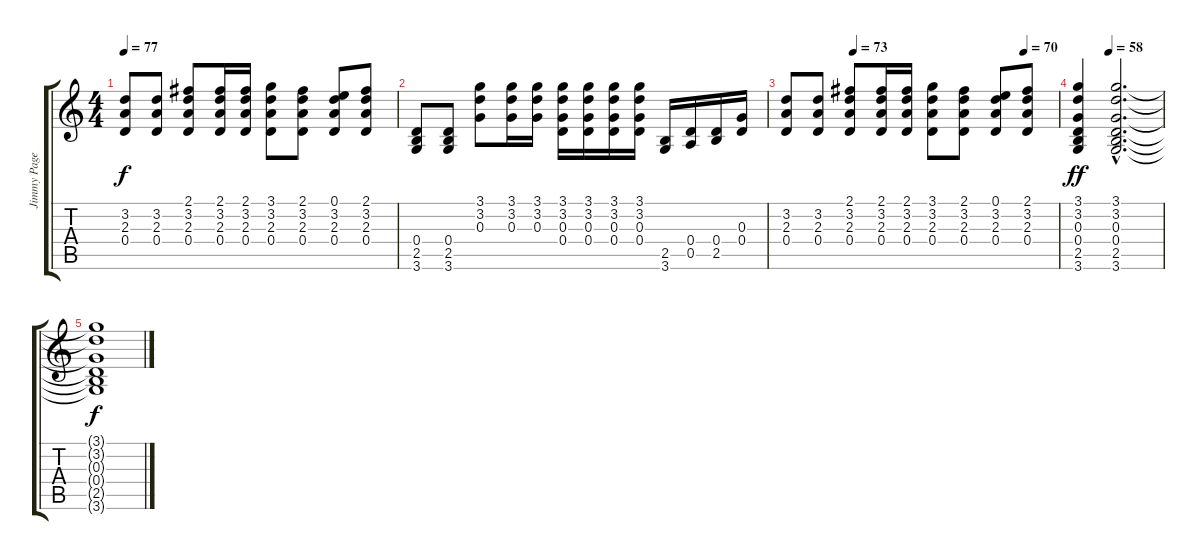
\track ("Jimmy Page" "Jimmy Page") {instrument acousticguitarsteel}
\staff {score tabs}
\tuning (E4 B3 G3 D3 A2 E2) {hide}
\ts (4 4)
\tempo 77
\clef g2
\ks c
(3.2 2.3 0.4).8{dy f} (3.2 2.3 0.4).8 (2.1 3.2 2.3 0.4).8 (2.1 3.2 2.3 0.4).16 (2.1 3.2 2.3 0.4).16 (3.1 3.2 2.3 0.4).8 (2.1 3.2 2.3 0.4).8 (0.1 3.2 2.3 0.4).8 (2.1 3.2 2.3 0.4).8 |
(0.4 2.5 3.6).8 (0.4 2.5 3.6).8 (3.1 3.2 0.3).8 (3.1 3.2 0.3).16 (3.1 3.2 0.3).16 (3.1 3.2 0.3 0.4).16 (3.1 3.2 0.3 0.4).16 (3.1 3.2 0.3 0.4).16 (3.1 3.2 0.3 0.4).16 (2.5 3.6).16 (0.4 0.5).16 (0.4 2.5).16 (0.3 0.4).16 |
\tempo (73 0.25)
\tempo (70 0.875)
(3.2 2.3 0.4).8 (3.2 2.3 0.4).8 (2.1 3.2 2.3 0.4).8 (2.1 3.2 2.3 0.4).16 (2.1 3.2 2.3 0.4).16 (3.1 3.2 2.3 0.4).8 (2.1 3.2 2.3 0.4).8 (0.1 3.2 2.3 0.4).8 (2.1 3.2 2.3 0.4).8 |
\tempo (58 0.375)
(3.1 3.2 0.3 0.4 2.5 3.6).4{dy ff} (3.1{hac} 3.2{hac} 0.3{hac} 0.4{hac} 2.5{hac} 3.6{hac}).2{d} |
(3.1{t} 3.2{t} 0.3{t} 0.4{t} 2.5{t} 3.6{t}).1{dy f}
